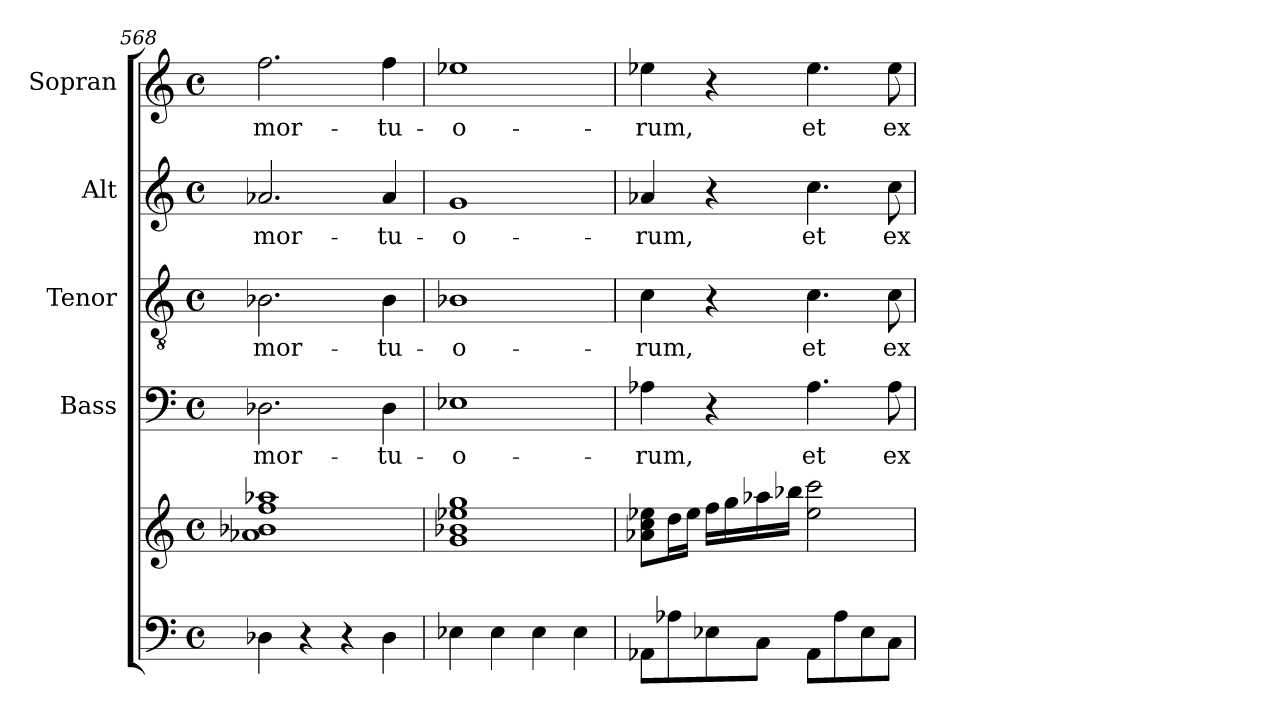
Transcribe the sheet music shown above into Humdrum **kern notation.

**kern	**kern	**kern	**text	**kern	**text	**kern	**text	**kern	**text
*part5	*part5	*part4	*part4	*part3	*part3	*part2	*part2	*part1	*part1
*staff6	*staff5	*staff4	*staff4	*staff3	*staff3	*staff2	*staff2	*staff1	*staff1
*	*	*I"Bass	*	*I"Tenor	*	*I"Alt	*	*I"Sopran	*
*	*	*I'B.	*	*I'T.	*	*I'A.	*	*I'S.	*
*clefF4	*clefG2	*clefF4	*	*clefGv2	*	*clefG2	*	*clefG2	*
*k[]	*k[]	*k[]	*	*k[]	*	*k[]	*	*k[]	*
*C:	*C:	*C:	*	*C:	*	*C:	*	*C:	*
*M4/4	*M4/4	*M4/4	*	*M4/4	*	*M4/4	*	*M4/4	*
*met(c)	*met(c)	*met(c)	*	*met(c)	*	*met(c)	*	*met(c)	*
=568	=568	=568	=568	=568	=568	=568	=568	=568	=568
!	!	!	!LO:LY:b	!	!LO:LY:b	!	!LO:LY:b	!	!LO:LY:b
4D-X\	1a-X 1b-X 1ff 1aa-X	2.D-X\	mor-	2.B-X\	mor-	2.a-X/	mor-	2.ff\	mor-
4r	.	.	.	.	.	.	.	.	.
4r	.	.	.	.	.	.	.	.	.
!	!	!	!LO:LY:b	!	!LO:LY:b	!	!LO:LY:b	!	!LO:LY:b
4D-\	.	4D-\	-tu-	4B-\	-tu-	4a-/	-tu-	4ff\	-tu-
=569	=569	=569	=569	=569	=569	=569	=569	=569	=569
!	!	!	!LO:LY:b	!	!LO:LY:b	!	!LO:LY:b	!	!LO:LY:b
4E-X\	1g 1b-X 1ee-X 1gg	1E-X	-o-	1B-X	-o-	1g	-o-	1ee-X	-o-
4E-\	.	.	.	.	.	.	.	.	.
4E-\	.	.	.	.	.	.	.	.	.
4E-\	.	.	.	.	.	.	.	.	.
!!LO:PB:g=z
=570	=570	=570	=570	=570	=570	=570	=570	=570	=570
!	!	!	!LO:LY:b	!	!LO:LY:b	!	!LO:LY:b	!	!LO:LY:b
8AA-X\L	8a-X\ 8cc\ 8ee-X\L	4A-X\	-rum,	4c\	-rum,	4a-X/	-rum,	4ee-X\	-rum,
8A-X\	16dd\L	.	.	.	.	.	.	.	.
.	16ee-\JJ	.	.	.	.	.	.	.	.
8E-X\	16ff\LL	4r	.	4r	.	4r	.	4r	.
.	16gg\	.	.	.	.	.	.	.	.
8C\J	16aa-X\	.	.	.	.	.	.	.	.
.	16bb-X\JJ	.	.	.	.	.	.	.	.
!	!	!	!LO:LY:b	!	!LO:LY:b	!	!LO:LY:b	!	!LO:LY:b
8AA-\L	2ee-\ 2ccc\	4.A-\	et	4.c\	et	4.cc\	et	4.ee-\	et
8A-\	.	.	.	.	.	.	.	.	.
8E-\	.	.	.	.	.	.	.	.	.
!	!	!	!LO:LY:b	!	!LO:LY:b	!	!LO:LY:b	!	!LO:LY:b
8C\J	.	8A-\	ex-	8c\	ex-	8cc\	ex-	8ee-\	ex-
=	=	=	=	=	=	=	=	=	=
*-	*-	*-	*-	*-	*-	*-	*-	*-	*-
